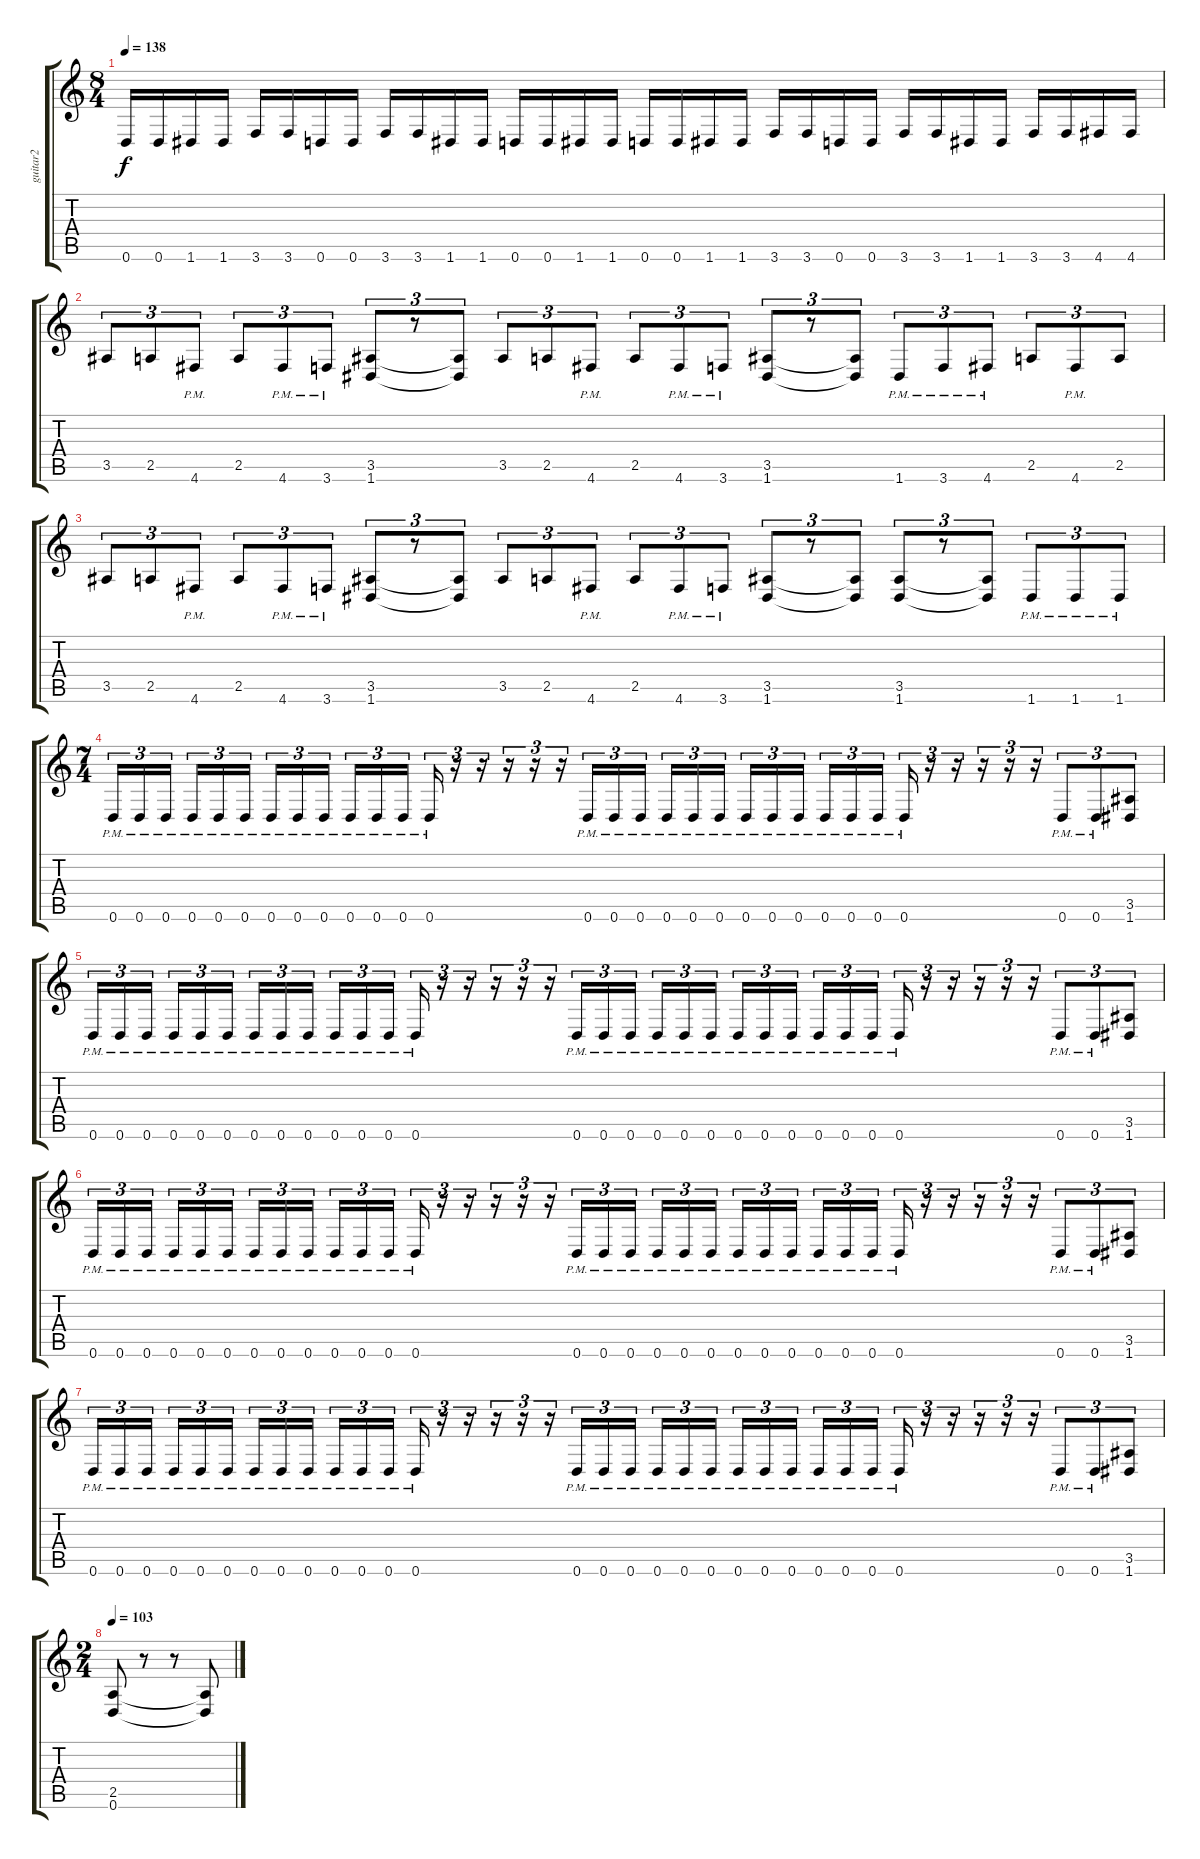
\track ("guitar2" "guitar2") {instrument distortionguitar}
\staff {score tabs}
\tuning (D4 A3 F3 C3 G2 D2) {hide}
\ts (8 4)
\tempo 138
\clef g2
\ks c
0.6.16{dy f} 0.6.16 1.6.16 1.6.16 3.6.16 3.6.16 0.6.16 0.6.16 3.6.16 3.6.16 1.6.16 1.6.16 0.6.16 0.6.16 1.6.16 1.6.16 0.6.16 0.6.16 1.6.16 1.6.16 3.6.16 3.6.16 0.6.16 0.6.16 3.6.16 3.6.16 1.6.16 1.6.16 3.6.16 3.6.16 4.6.16 4.6.16 |
3.5.8{tu (3 2)} 2.5.8{tu (3 2)} 4.6{pm}.8{tu (3 2)} 2.5.8{tu (3 2)} 4.6{pm}.8{tu (3 2)} 3.6{pm}.8{tu (3 2)} (3.5 1.6).8{tu (3 2)} r.8{tu (3 2)} (3.5{t} 1.6{t}).8{tu (3 2)} 3.5.8{tu (3 2)} 2.5.8{tu (3 2)} 4.6{pm}.8{tu (3 2)} 2.5.8{tu (3 2)} 4.6{pm}.8{tu (3 2)} 3.6{pm}.8{tu (3 2)} (3.5 1.6).8{tu (3 2)} r.8{tu (3 2)} (3.5{t} 1.6{t}).8{tu (3 2)} 1.6{pm}.8{tu (3 2)} 3.6{pm}.8{tu (3 2)} 4.6{pm}.8{tu (3 2)} 2.5.8{tu (3 2)} 4.6{pm}.8{tu (3 2)} 2.5.8{tu (3 2)} |
3.5.8{tu (3 2)} 2.5.8{tu (3 2)} 4.6{pm}.8{tu (3 2)} 2.5.8{tu (3 2)} 4.6{pm}.8{tu (3 2)} 3.6{pm}.8{tu (3 2)} (3.5 1.6).8{tu (3 2)} r.8{tu (3 2)} (3.5{t} 1.6{t}).8{tu (3 2)} 3.5.8{tu (3 2)} 2.5.8{tu (3 2)} 4.6{pm}.8{tu (3 2)} 2.5.8{tu (3 2)} 4.6{pm}.8{tu (3 2)} 3.6{pm}.8{tu (3 2)} (3.5 1.6).8{tu (3 2)} r.8{tu (3 2)} (3.5{t} 1.6{t}).8{tu (3 2)} (3.5 1.6).8{tu (3 2)} r.8{tu (3 2)} (3.5{t} 1.6{t}).8{tu (3 2)} 1.6{pm}.8{tu (3 2)} 1.6{pm}.8{tu (3 2)} 1.6{pm}.8{tu (3 2)} |
\ts (7 4)
0.6{pm}.16{tu (3 2)} 0.6{pm}.16{tu (3 2)} 0.6{pm}.16{tu (3 2)} 0.6{pm}.16{tu (3 2)} 0.6{pm}.16{tu (3 2)} 0.6{pm}.16{tu (3 2)} 0.6{pm}.16{tu (3 2)} 0.6{pm}.16{tu (3 2)} 0.6{pm}.16{tu (3 2)} 0.6{pm}.16{tu (3 2)} 0.6{pm}.16{tu (3 2)} 0.6{pm}.16{tu (3 2)} 0.6{pm}.16{tu (3 2)} r.16{tu (3 2)} r.16{tu (3 2)} r.16{tu (3 2)} r.16{tu (3 2)} r.16{tu (3 2)} 0.6{pm}.16{tu (3 2)} 0.6{pm}.16{tu (3 2)} 0.6{pm}.16{tu (3 2)} 0.6{pm}.16{tu (3 2)} 0.6{pm}.16{tu (3 2)} 0.6{pm}.16{tu (3 2)} 0.6{pm}.16{tu (3 2)} 0.6{pm}.16{tu (3 2)} 0.6{pm}.16{tu (3 2)} 0.6{pm}.16{tu (3 2)} 0.6{pm}.16{tu (3 2)} 0.6{pm}.16{tu (3 2)} 0.6{pm}.16{tu (3 2)} r.16{tu (3 2)} r.16{tu (3 2)} r.16{tu (3 2)} r.16{tu (3 2)} r.16{tu (3 2)} 0.6{pm}.8{tu (3 2)} 0.6{pm}.8{tu (3 2)} (3.5 1.6).8{tu (3 2)} |
0.6{pm}.16{tu (3 2)} 0.6{pm}.16{tu (3 2)} 0.6{pm}.16{tu (3 2)} 0.6{pm}.16{tu (3 2)} 0.6{pm}.16{tu (3 2)} 0.6{pm}.16{tu (3 2)} 0.6{pm}.16{tu (3 2)} 0.6{pm}.16{tu (3 2)} 0.6{pm}.16{tu (3 2)} 0.6{pm}.16{tu (3 2)} 0.6{pm}.16{tu (3 2)} 0.6{pm}.16{tu (3 2)} 0.6{pm}.16{tu (3 2)} r.16{tu (3 2)} r.16{tu (3 2)} r.16{tu (3 2)} r.16{tu (3 2)} r.16{tu (3 2)} 0.6{pm}.16{tu (3 2)} 0.6{pm}.16{tu (3 2)} 0.6{pm}.16{tu (3 2)} 0.6{pm}.16{tu (3 2)} 0.6{pm}.16{tu (3 2)} 0.6{pm}.16{tu (3 2)} 0.6{pm}.16{tu (3 2)} 0.6{pm}.16{tu (3 2)} 0.6{pm}.16{tu (3 2)} 0.6{pm}.16{tu (3 2)} 0.6{pm}.16{tu (3 2)} 0.6{pm}.16{tu (3 2)} 0.6{pm}.16{tu (3 2)} r.16{tu (3 2)} r.16{tu (3 2)} r.16{tu (3 2)} r.16{tu (3 2)} r.16{tu (3 2)} 0.6{pm}.8{tu (3 2)} 0.6{pm}.8{tu (3 2)} (3.5 1.6).8{tu (3 2)} |
0.6{pm}.16{tu (3 2)} 0.6{pm}.16{tu (3 2)} 0.6{pm}.16{tu (3 2)} 0.6{pm}.16{tu (3 2)} 0.6{pm}.16{tu (3 2)} 0.6{pm}.16{tu (3 2)} 0.6{pm}.16{tu (3 2)} 0.6{pm}.16{tu (3 2)} 0.6{pm}.16{tu (3 2)} 0.6{pm}.16{tu (3 2)} 0.6{pm}.16{tu (3 2)} 0.6{pm}.16{tu (3 2)} 0.6{pm}.16{tu (3 2)} r.16{tu (3 2)} r.16{tu (3 2)} r.16{tu (3 2)} r.16{tu (3 2)} r.16{tu (3 2)} 0.6{pm}.16{tu (3 2)} 0.6{pm}.16{tu (3 2)} 0.6{pm}.16{tu (3 2)} 0.6{pm}.16{tu (3 2)} 0.6{pm}.16{tu (3 2)} 0.6{pm}.16{tu (3 2)} 0.6{pm}.16{tu (3 2)} 0.6{pm}.16{tu (3 2)} 0.6{pm}.16{tu (3 2)} 0.6{pm}.16{tu (3 2)} 0.6{pm}.16{tu (3 2)} 0.6{pm}.16{tu (3 2)} 0.6{pm}.16{tu (3 2)} r.16{tu (3 2)} r.16{tu (3 2)} r.16{tu (3 2)} r.16{tu (3 2)} r.16{tu (3 2)} 0.6{pm}.8{tu (3 2)} 0.6{pm}.8{tu (3 2)} (3.5 1.6).8{tu (3 2)} |
0.6{pm}.16{tu (3 2)} 0.6{pm}.16{tu (3 2)} 0.6{pm}.16{tu (3 2)} 0.6{pm}.16{tu (3 2)} 0.6{pm}.16{tu (3 2)} 0.6{pm}.16{tu (3 2)} 0.6{pm}.16{tu (3 2)} 0.6{pm}.16{tu (3 2)} 0.6{pm}.16{tu (3 2)} 0.6{pm}.16{tu (3 2)} 0.6{pm}.16{tu (3 2)} 0.6{pm}.16{tu (3 2)} 0.6{pm}.16{tu (3 2)} r.16{tu (3 2)} r.16{tu (3 2)} r.16{tu (3 2)} r.16{tu (3 2)} r.16{tu (3 2)} 0.6{pm}.16{tu (3 2)} 0.6{pm}.16{tu (3 2)} 0.6{pm}.16{tu (3 2)} 0.6{pm}.16{tu (3 2)} 0.6{pm}.16{tu (3 2)} 0.6{pm}.16{tu (3 2)} 0.6{pm}.16{tu (3 2)} 0.6{pm}.16{tu (3 2)} 0.6{pm}.16{tu (3 2)} 0.6{pm}.16{tu (3 2)} 0.6{pm}.16{tu (3 2)} 0.6{pm}.16{tu (3 2)} 0.6{pm}.16{tu (3 2)} r.16{tu (3 2)} r.16{tu (3 2)} r.16{tu (3 2)} r.16{tu (3 2)} r.16{tu (3 2)} 0.6{pm}.8{tu (3 2)} 0.6{pm}.8{tu (3 2)} (3.5 1.6).8{tu (3 2)} |
\ts (2 4)
\tempo 103
(2.5 0.6).8 r.8 r.8 (2.5{t} 0.6{t}).8
